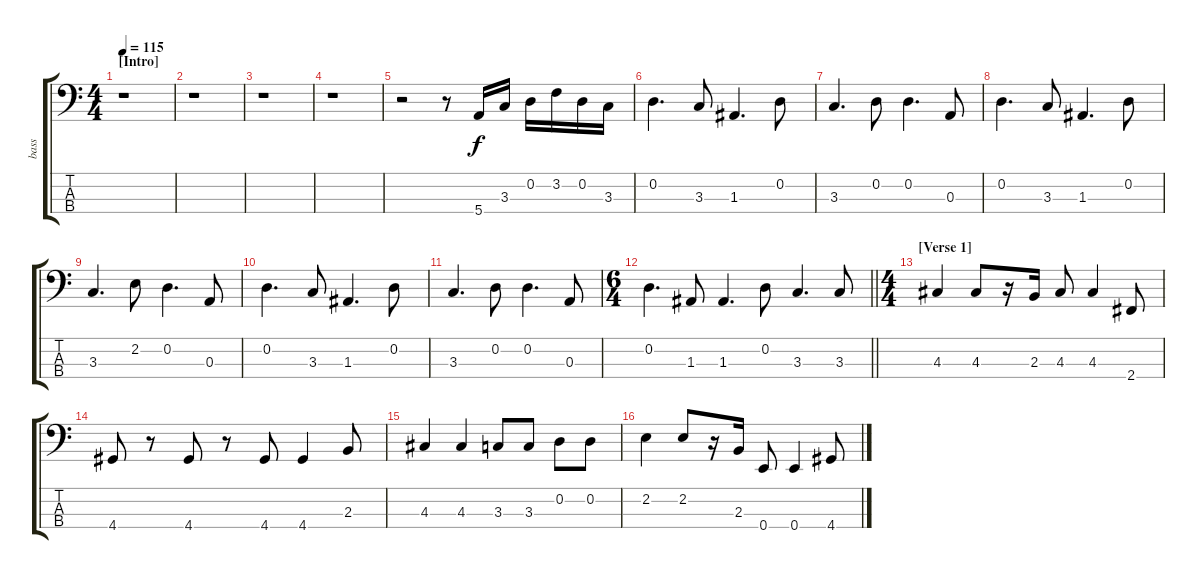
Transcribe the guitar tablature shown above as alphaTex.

\track ("bass" "bass") {instrument fretlessbass}
\staff {score tabs}
\tuning (G2 D2 A1 E1) {hide}
\ts (4 4)
\section ("" "[Intro]")
\tempo 115
\clef f4
\ks c
r.1{dy f instrument fretlessbass} |
r.1 |
r.1 |
r.1 |
r.2 r.8 5.4.16 3.3.16 0.2.16 3.2.16 0.2.16 3.3.16 |
0.2.4{d} 3.3.8 1.3.4{d} 0.2.8 |
3.3.4{d} 0.2.8 0.2.4{d} 0.3.8 |
0.2.4{d} 3.3.8 1.3.4{d} 0.2.8 |
3.3.4{d} 2.2.8 0.2.4{d} 0.3.8 |
0.2.4{d} 3.3.8 1.3.4{d} 0.2.8 |
3.3.4{d} 0.2.8 0.2.4{d} 0.3.8 |
\ts (6 4)
\barLineRight lightlight
0.2.4{d} 1.3.8 1.3.4{d} 0.2.8 3.3.4{d} 3.3.8 |
\ts (4 4)
\section ("" "[Verse 1]")
4.3.4 4.3.8 r.16 2.3.16 4.3.8 4.3.4 2.4.8 |
4.4.8 r.8 4.4.8 r.8 4.4.8 4.4.4 2.3.8 |
4.3.4 4.3.4 3.3.8 3.3.8 0.2.8 0.2.8 |
2.2.4 2.2.8 r.16 2.3.16 0.4.8 0.4.4 4.4.8
